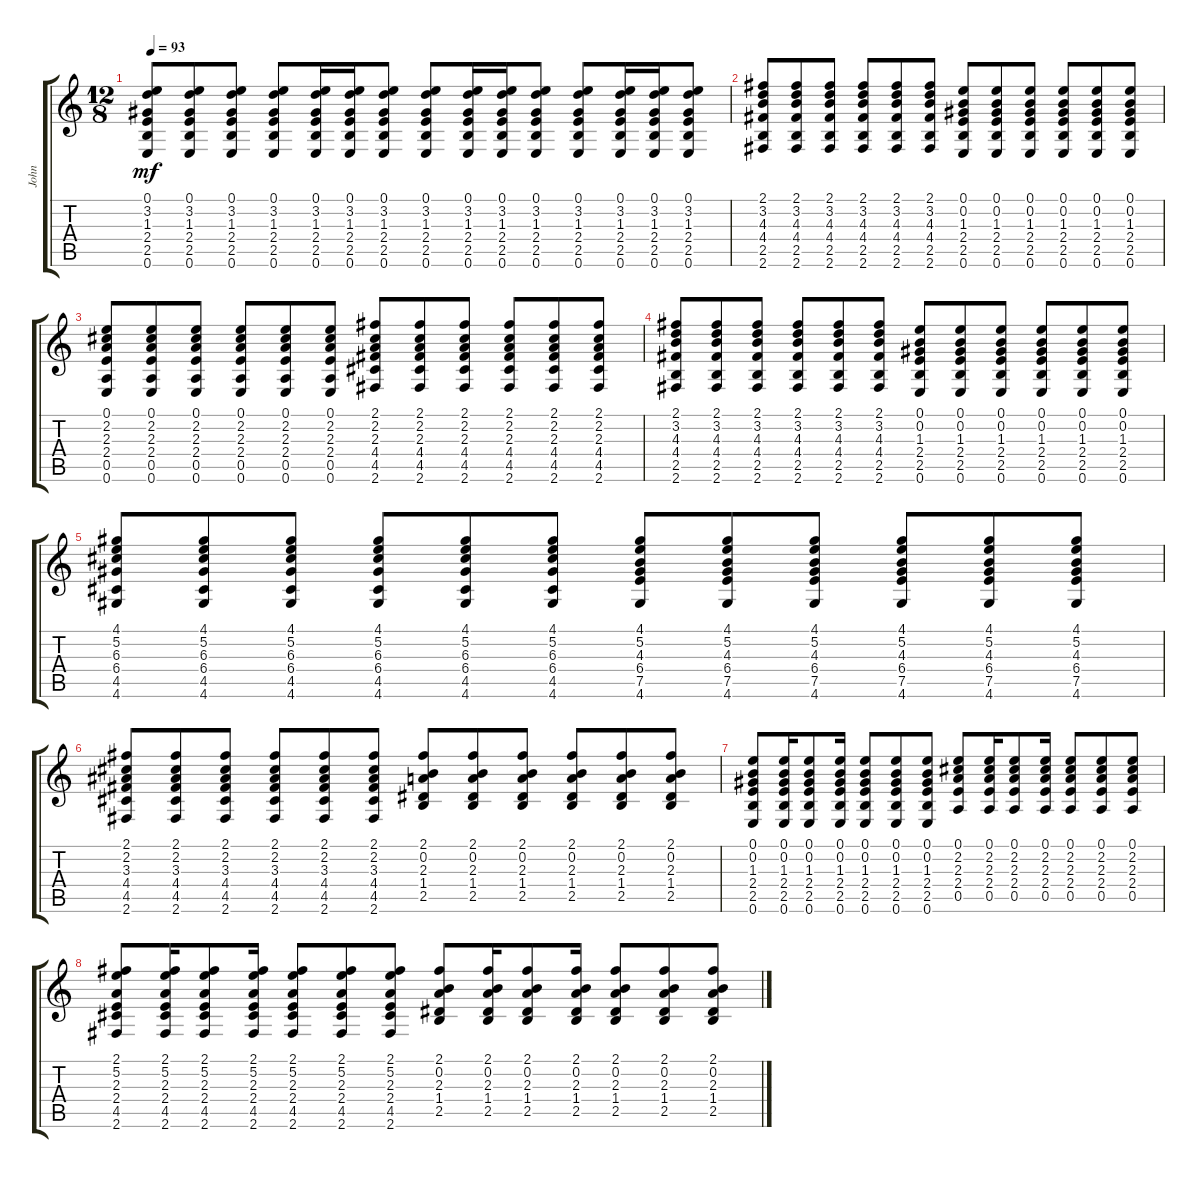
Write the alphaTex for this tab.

\track ("John" "John") {instrument acousticguitarsteel}
\staff {score tabs}
\tuning (E4 B3 G3 D3 A2 E2) {hide}
\ts (12 8)
\tempo 93
\clef g2
\ks c
(0.1 3.2 1.3 2.4 2.5 0.6).8{dy mf} (0.1 3.2 1.3 2.4 2.5 0.6).8 (0.1 3.2 1.3 2.4 2.5 0.6).8 (0.1 3.2 1.3 2.4 2.5 0.6).8 (0.1 3.2 1.3 2.4 2.5 0.6).16 (0.1 3.2 1.3 2.4 2.5 0.6).16 (0.1 3.2 1.3 2.4 2.5 0.6).8 (0.1 3.2 1.3 2.4 2.5 0.6).8 (0.1 3.2 1.3 2.4 2.5 0.6).16 (0.1 3.2 1.3 2.4 2.5 0.6).16 (0.1 3.2 1.3 2.4 2.5 0.6).8 (0.1 3.2 1.3 2.4 2.5 0.6).8 (0.1 3.2 1.3 2.4 2.5 0.6).16 (0.1 3.2 1.3 2.4 2.5 0.6).16 (0.1 3.2 1.3 2.4 2.5 0.6).8 |
(2.1 3.2 4.3 4.4 2.5 2.6).8 (2.1 3.2 4.3 4.4 2.5 2.6).8 (2.1 3.2 4.3 4.4 2.5 2.6).8 (2.1 3.2 4.3 4.4 2.5 2.6).8 (2.1 3.2 4.3 4.4 2.5 2.6).8 (2.1 3.2 4.3 4.4 2.5 2.6).8 (0.1 0.2 1.3 2.4 2.5 0.6).8 (0.1 0.2 1.3 2.4 2.5 0.6).8 (0.1 0.2 1.3 2.4 2.5 0.6).8 (0.1 0.2 1.3 2.4 2.5 0.6).8 (0.1 0.2 1.3 2.4 2.5 0.6).8 (0.1 0.2 1.3 2.4 2.5 0.6).8 |
(0.1 2.2 2.3 2.4 0.5 0.6).8 (0.1 2.2 2.3 2.4 0.5 0.6).8 (0.1 2.2 2.3 2.4 0.5 0.6).8 (0.1 2.2 2.3 2.4 0.5 0.6).8 (0.1 2.2 2.3 2.4 0.5 0.6).8 (0.1 2.2 2.3 2.4 0.5 0.6).8 (2.1 2.2 2.3 4.4 4.5 2.6).8 (2.1 2.2 2.3 4.4 4.5 2.6).8 (2.1 2.2 2.3 4.4 4.5 2.6).8 (2.1 2.2 2.3 4.4 4.5 2.6).8 (2.1 2.2 2.3 4.4 4.5 2.6).8 (2.1 2.2 2.3 4.4 4.5 2.6).8 |
(2.1 3.2 4.3 4.4 2.5 2.6).8 (2.1 3.2 4.3 4.4 2.5 2.6).8 (2.1 3.2 4.3 4.4 2.5 2.6).8 (2.1 3.2 4.3 4.4 2.5 2.6).8 (2.1 3.2 4.3 4.4 2.5 2.6).8 (2.1 3.2 4.3 4.4 2.5 2.6).8 (0.1 0.2 1.3 2.4 2.5 0.6).8 (0.1 0.2 1.3 2.4 2.5 0.6).8 (0.1 0.2 1.3 2.4 2.5 0.6).8 (0.1 0.2 1.3 2.4 2.5 0.6).8 (0.1 0.2 1.3 2.4 2.5 0.6).8 (0.1 0.2 1.3 2.4 2.5 0.6).8 |
(4.1 5.2 6.3 6.4 4.5 4.6).8 (4.1 5.2 6.3 6.4 4.5 4.6).8 (4.1 5.2 6.3 6.4 4.5 4.6).8 (4.1 5.2 6.3 6.4 4.5 4.6).8 (4.1 5.2 6.3 6.4 4.5 4.6).8 (4.1 5.2 6.3 6.4 4.5 4.6).8 (4.1 5.2 4.3 6.4 7.5 4.6).8 (4.1 5.2 4.3 6.4 7.5 4.6).8 (4.1 5.2 4.3 6.4 7.5 4.6).8 (4.1 5.2 4.3 6.4 7.5 4.6).8 (4.1 5.2 4.3 6.4 7.5 4.6).8 (4.1 5.2 4.3 6.4 7.5 4.6).8 |
(2.1 2.2 3.3 4.4 4.5 2.6).8 (2.1 2.2 3.3 4.4 4.5 2.6).8 (2.1 2.2 3.3 4.4 4.5 2.6).8 (2.1 2.2 3.3 4.4 4.5 2.6).8 (2.1 2.2 3.3 4.4 4.5 2.6).8 (2.1 2.2 3.3 4.4 4.5 2.6).8 (2.1 0.2 2.3 1.4 2.5).8 (2.1 0.2 2.3 1.4 2.5).8 (2.1 0.2 2.3 1.4 2.5).8 (2.1 0.2 2.3 1.4 2.5).8 (2.1 0.2 2.3 1.4 2.5).8 (2.1 0.2 2.3 1.4 2.5).8 |
(0.1 0.2 1.3 2.4 2.5 0.6).8 (0.1 0.2 1.3 2.4 2.5 0.6).16 (0.1 0.2 1.3 2.4 2.5 0.6).8 (0.1 0.2 1.3 2.4 2.5 0.6).16 (0.1 0.2 1.3 2.4 2.5 0.6).8 (0.1 0.2 1.3 2.4 2.5 0.6).8 (0.1 0.2 1.3 2.4 2.5 0.6).8 (0.1 2.2 2.3 2.4 0.5).8 (0.1 2.2 2.3 2.4 0.5).16 (0.1 2.2 2.3 2.4 0.5).8 (0.1 2.2 2.3 2.4 0.5).16 (0.1 2.2 2.3 2.4 0.5).8 (0.1 2.2 2.3 2.4 0.5).8 (0.1 2.2 2.3 2.4 0.5).8 |
(2.1 5.2 2.3 2.4 4.5 2.6).8 (2.1 5.2 2.3 2.4 4.5 2.6).16 (2.1 5.2 2.3 2.4 4.5 2.6).8 (2.1 5.2 2.3 2.4 4.5 2.6).16 (2.1 5.2 2.3 2.4 4.5 2.6).8 (2.1 5.2 2.3 2.4 4.5 2.6).8 (2.1 5.2 2.3 2.4 4.5 2.6).8 (2.1 0.2 2.3 1.4 2.5).8 (2.1 0.2 2.3 1.4 2.5).16 (2.1 0.2 2.3 1.4 2.5).8 (2.1 0.2 2.3 1.4 2.5).16 (2.1 0.2 2.3 1.4 2.5).8 (2.1 0.2 2.3 1.4 2.5).8 (2.1 0.2 2.3 1.4 2.5).8
